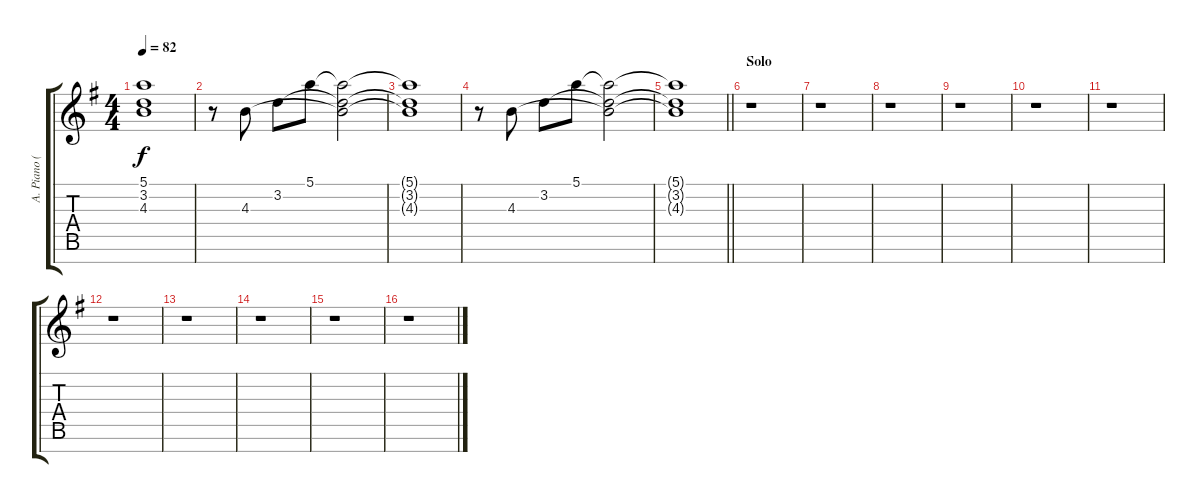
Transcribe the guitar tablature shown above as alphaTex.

\track ("A. Piano (Right Hand)" "A. Piano (") {instrument acousticgrandpiano}
\staff {score tabs}
\tuning (E5 B4 G4 D4 A3 E3 B2) {hide}
\ts (4 4)
\tempo 82
\clef g2
\ks g
(5.1{t} 3.2{t} 4.3{t}).1{dy f} |
r.8 4.3.8 3.2.8 5.1.8 (5.1{t} 3.2{t} 4.3{t}).2 |
(5.1{t} 3.2{t} 4.3{t}).1 |
r.8 4.3.8 3.2.8 5.1.8 (5.1{t} 3.2{t} 4.3{t}).2 |
\barLineRight lightlight
(5.1{t} 3.2{t} 4.3{t}).1 |
\section ("" "Solo")
r.1 |
r.1 |
r.1 |
r.1 |
r.1 |
r.1 |
r.1 |
r.1 |
r.1 |
r.1 |
r.1
